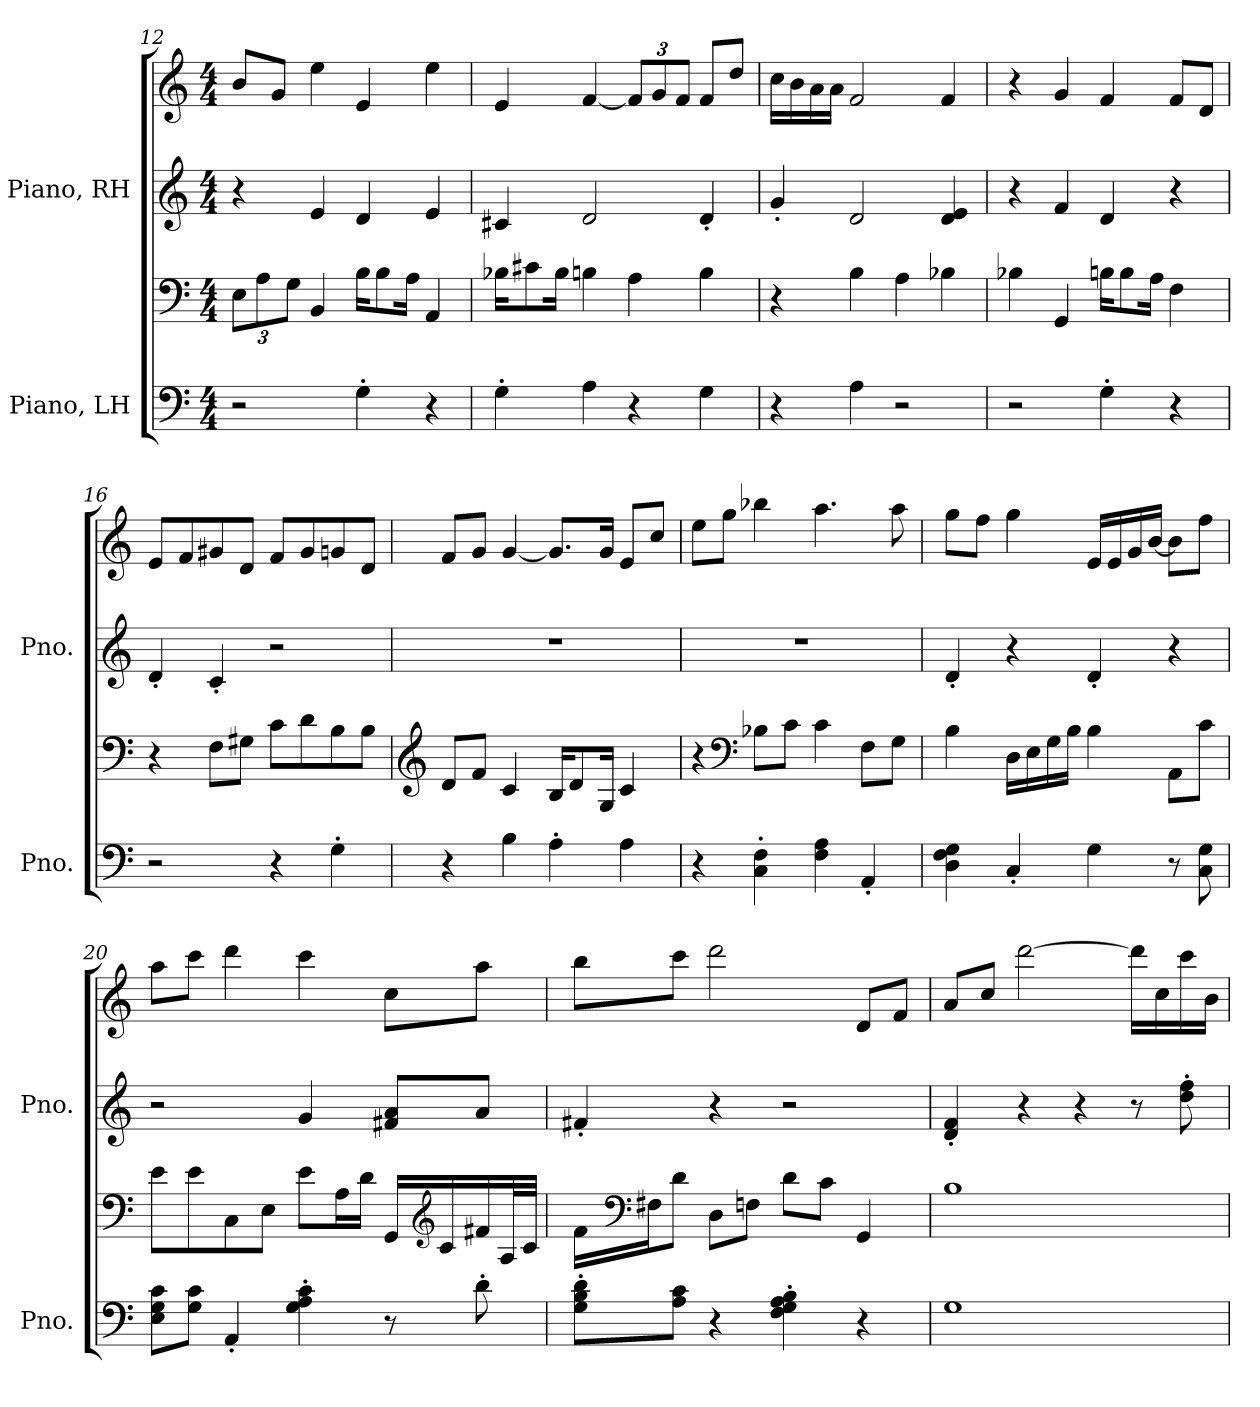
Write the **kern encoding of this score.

**kern	**kern	**kern	**kern
*part2	*part2	*part1	*part1
*staff4	*staff3	*staff2	*staff1
*I"Piano, LH	*	*I"Piano, RH	*
*I'Pno.	*	*I'Pno.	*
*clefF4	*clefF4	*clefG2	*clefG2
*k[]	*k[]	*k[]	*k[]
*M4/4	*M4/4	*M4/4	*M4/4
*	*Xbrackettup	*	*
=12	=12	=12	=12
2r	12E\L	4r	8b/L
.	12A\	.	.
.	.	.	8g/J
.	12G\J	.	.
.	4BB/	4e/	4ee\
4G'\	16B\KL	4d/	4e/
.	8B\	.	.
.	16A\Jk	.	.
4r	4AA/	4e/	4ee\
=13	=13	=13	=13
4G'\	16B-X\KL	4c#X/	4e/
.	8c#X\	.	.
.	16B-\Jk	.	.
4A\	4Bn\	2d/	[4f/
*	*	*	*Xbrackettup
4r	4A\	.	12f/L]
.	.	.	12g/
.	.	.	12f/J
4G\	4B\	4d'/	8f/L
.	.	.	8dd/J
!!LO:PB:g=z
=14	=14	=14	=14
4r	4r	4g'/	16cc\LL
.	.	.	16b\
.	.	.	16a\
.	.	.	16a\JJ
4A\	4B\	2d/	2f/
2r	4A\	.	.
.	4B-X\	4d/ 4e/	4f/
=15	=15	=15	=15
2r	4B-X\	4r	4r
.	4GG/	4f/	4g/
4G'\	16Bn\KL	4d/	4f/
.	8B\	.	.
.	16A\Jk	.	.
4r	4F\	4r	8f/L
.	.	.	8d/J
=16	=16	=16	=16
2r	4r	4d'/	8e/L
.	.	.	8f/
.	8F\L	4c'/	8g#X/
.	8G#X\J	.	8d/J
4r	8c\L	2r	8f/L
.	8d\	.	8g#/
4G'\	8B\	.	8gn/
.	8B\J	.	8d/J
=17	=17	=17	=17
*	*clefG2	*	*
4r	8d/L	1r	8f/L
.	8f/J	.	8g/J
4B\	4c/	.	[4g/
4A'\	16B/KL	.	8.g/L]
.	8d/	.	.
.	16G/Jk	.	16g/Jk
4A\	4c/	.	8e/L
.	.	.	8cc/J
!!LO:LB:g=z
=18	=18	=18	=18
4r	4r	1r	8ee\L
.	.	.	8gg\J
*	*clefF4	*	*
4C\' 4F\'	8B-X\L	.	4bb-X\
.	8c\J	.	.
4F\ 4A\	4c\	.	4.aa\
4AA'/	8F\L	.	.
.	8G\J	.	8aa\
=19	=19	=19	=19
4D\ 4F\ 4G\	4B\	4d'/	8gg\L
.	.	.	8ff\J
4C'/	16D\LL	4r	4gg\
.	16E\	.	.
.	16G\	.	.
.	16B\JJ	.	.
4G\	4B\	4d'/	16e/LL
.	.	.	16e/
.	.	.	16g/
.	.	.	[16b/JJ
8r	8AA\L	4r	8b\L]
8C\ 8G\	8c\J	.	8ff\J
=20	=20	=20	=20
8E\ 8G\ 8c\L	8e\L	2r	8aa\L
8G\ 8c\J	8e\	.	8ccc\J
4AA'/	8C\	.	4ddd\
.	8E\J	.	.
4G\' 4A\' 4c\'	8e\L	4g/	4ccc\
.	16A\L	.	.
.	16d\JJ	.	.
8r	16GG/LL	8f#X/ 8a/L	8cc\L
*	*clefG2	*	*
.	16c/	.	.
8d'\	16f#X/	8a/J	8aa\J
.	32A/L	.	.
.	32c/JJJ	.	.
!!LO:LB:g=z
=21	=21	=21	=21
8G\' 8B\' 8d\'L	16f\LL	4f#X'/	8bb\L
*	*clefF4	*	*
.	16F#X\J	.	.
8A\ 8c\J	8d\J	.	8ccc\J
4r	8D\L	4r	2ddd\
.	8Fn\J	.	.
4F\' 4G\' 4A\' 4B\'	8d\L	2r	.
.	8c\J	.	.
4r	4GG/	.	8d/L
.	.	.	8f/J
=22	=22	=22	=22
1G	1B	4d/' 4f/'	8a/L
.	.	.	8cc/J
.	.	4r	[2ddd\
.	.	4r	.
.	.	8r	16ddd\LL]
.	.	.	16cc\
.	.	8dd\' 8ff\'	16ccc\
.	.	.	16b\JJ
=	=	=	=
*-	*-	*-	*-
